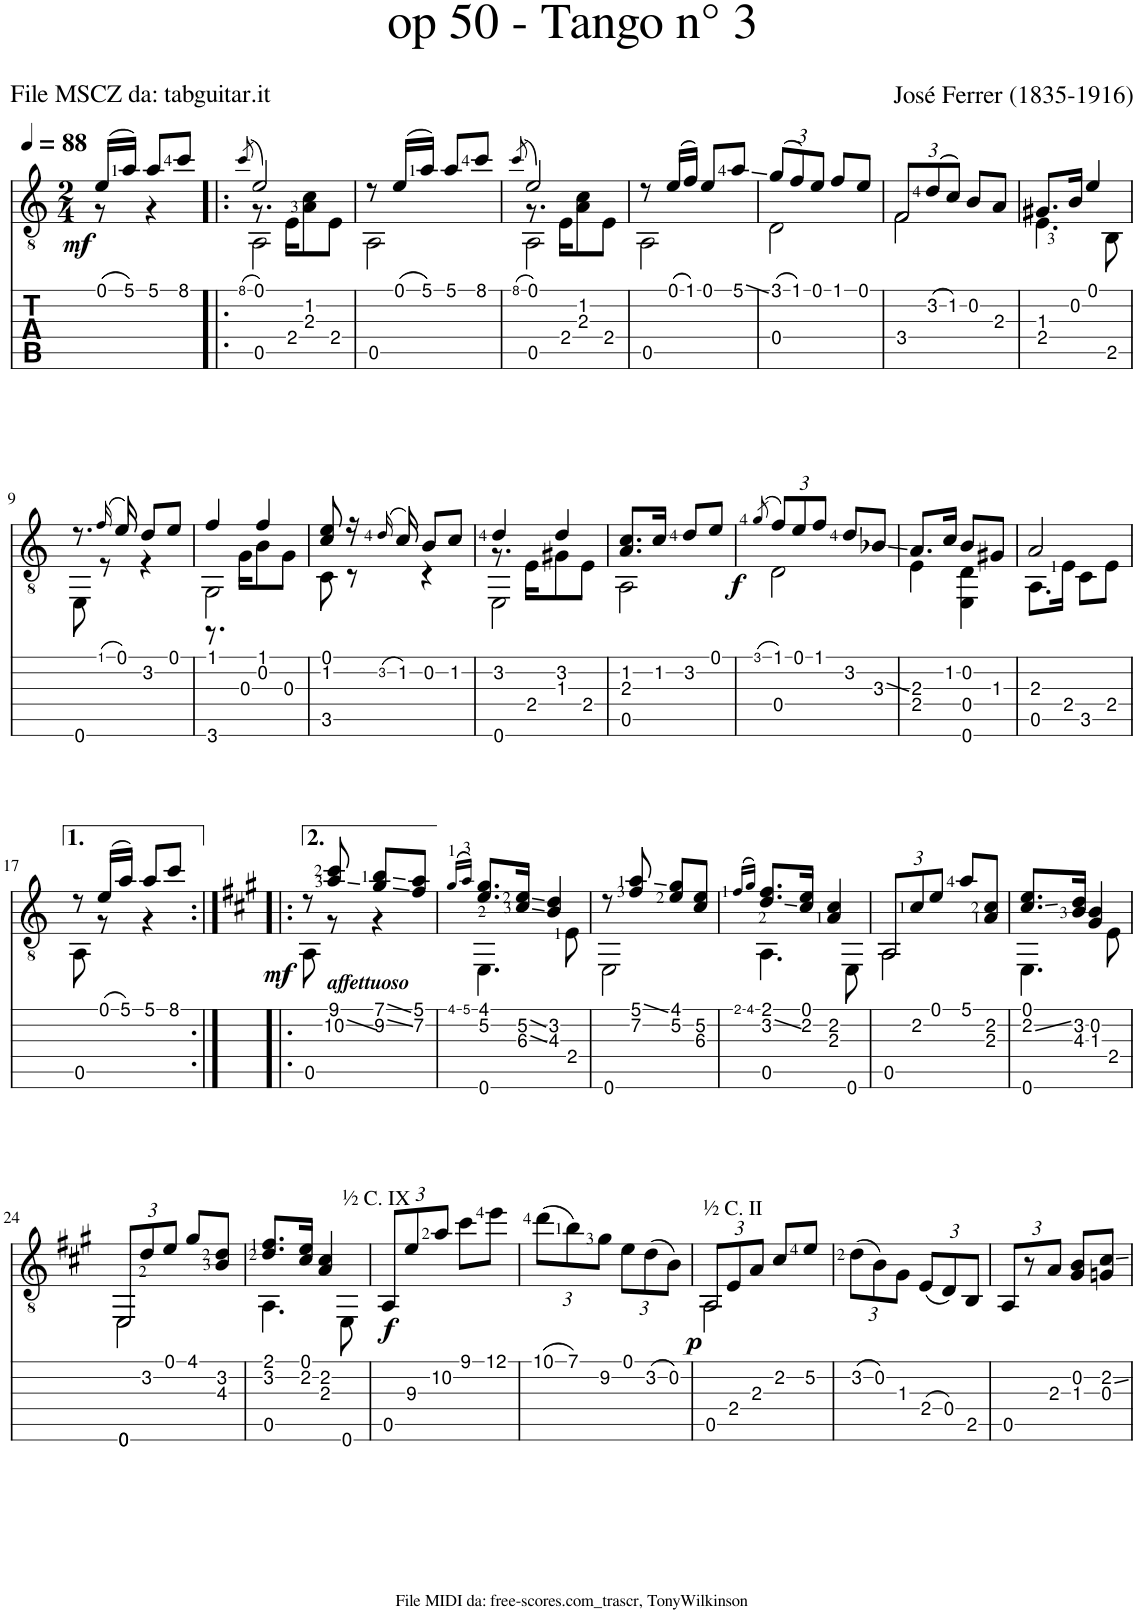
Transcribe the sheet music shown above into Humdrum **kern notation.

**kern	**kern	**dynam
*part1	*part1	*part1
*staff2	*staff1	*staff1/2
*I"Guitar	*	*
*I'Guit.	*	*
*stria6	*	*
*	*clefGv2	*
*k[]	*k[]	*
*M2/4	*M2/4	*
*MM88	*MM88	*
=1	=1	=1
*^	*^	*
!	!	!	!	!LO:DY:b
16eLL	8r	(16e/LL	8r	mf
16aJJ	.	16a/JJ)	.	.
8aL	4r	8a/L	4r	.
8ccJ	.	8cc/J	.	.
*v	*v	*	*	*
*	*v	*v	*
=2!|:	=2!|:	=2!|:
qcc	(8qcc/	.
*^	*^	*
*	*^	*	*^	*
2e	8.r	2AA	2e/)	8.r	2AA\	.
.	16E	.	.	16E\KL	.	.
.	8A\ 8c\L	.	.	8A\ 8c\	.	.
.	8EJ	.	.	8E\J	.	.
*	*v	*v	*	*	*	*
*	*	*	*v	*v	*
=3	=3	=3	=3	=3
8r	2AA	8r	2AA\	.
16eLL	.	(16e/LL	.	.
16aJJ	.	16a/JJ)	.	.
8aL	.	8a/L	.	.
8ccJ	.	8cc/J	.	.
*v	*v	*	*	*
*	*v	*v	*
=4	=4	=4
qcc	(8qcc/	.
*^	*^	*
*	*^	*	*^	*
2e	8.r	2AA	2e/)	8.r	2AA\	.
.	16E	.	.	16E\KL	.	.
.	8A\ 8c\L	.	.	8A\ 8c\	.	.
.	8EJ	.	.	8E\J	.	.
*	*v	*v	*	*	*	*
*	*	*	*v	*v	*
=5	=5	=5	=5	=5
8r	2AA	8r	2AA\	.
16eLL	.	(16e/LL	.	.
16fJJ	.	16f/JJ)	.	.
8eL	.	8e/L	.	.
8aJ	.	8a/J	.	.
=6	=6	=6	=6	=6
*Xbrackettup	*	*Xbrackettup	*	*
12gL	2D	(12g/L	2D\	.
12f	.	12f/)	.	.
12eJ	.	12e/J	.	.
8fL	.	8f/L	.	.
8eJ	.	8e/J	.	.
=7	=7	=7	=7	=7
!	!	!LO:N:head=open	!	!
12FL	2F	12F/L	2F\	.
12d	.	(12d/	.	.
12cJ	.	12c/J)	.	.
8BL	.	8B/L	.	.
8AJ	.	8A/J	.	.
=8	=8	=8	=8	=8
8.G#L	4.E	8.G#X/L	4.E\	.
16BJk	.	16B/Jk	.	.
4e	.	4e/	.	.
.	8BB	.	8BB\	.
!!LO:LB:g=z	!!
=9	=9	=9	=9	=9
8.r	8EE	8.r	8EE\	.
.	8r	.	8r	.
qf	.	(16qf/	.	.
16e	.	16e/)	.	.
8dL	4r	8d/L	4r	.
8eJ	.	8e/J	.	.
=10	=10	=10	=10	=10
*	*^	*	*^	*
4f	2GG	8.r	4f/	2GG\	8.r	.
.	.	16G	.	.	16G\KL	.
4f	.	8BL	4f/	.	8B\	.
.	.	8GJ	.	.	8G\J	.
*	*v	*v	*	*	*	*
*	*	*	*v	*v	*
=11	=11	=11	=11	=11
8c 8e	8C	8c/ 8e/	8C\	.
16r	8r	16r	8r	.
qd	.	(16qd/	.	.
16c	.	16c/)	.	.
8BL	4r	8B/L	4r	.
8cJ	.	8c/J	.	.
=12	=12	=12	=12	=12
*	*^	*	*^	*
4d	8.r	2EE	4d/	8.r	2EE\	.
.	16E	.	.	16E\KL	.	.
4d	8G#L	.	4d/	8G#X\	.	.
.	8EJ	.	.	8E\J	.	.
*	*v	*v	*	*	*	*
*	*	*	*v	*v	*
=13	=13	=13	=13	=13
8.A\ 8.c\L	2AA	8.A/ 8.c/L	2AA\	.
16cJk	.	16c/Jk	.	.
8dL	.	8d/L	.	.
8eJ	.	8e/J	.	.
=14	=14	=14	=14	=14
qg	.	(8qg/	.	.
!	!	!	!	!LO:DY:b
12fL	2D	12f/L)	2D\	f
12e	.	12e/	.	.
12fJ	.	12f/J	.	.
8dL	.	8d/L	.	.
8B-J	.	8B-X/J	.	.
=15	=15	=15	=15	=15
8.AL	4E	8.A/L	4E\	.
16cJk	.	16c/Jk	.	.
8BL	4EE 4D	8B/L	4EE\ 4D\	.
8G#J	.	8G#X/J	.	.
=16	=16	=16	=16	=16
2A	8.AAL	2A/	8.AA\L	.
.	16EJk	.	16E\Jk	.
.	8CL	.	8C\L	.
.	8EJ	.	8E\J	.
!!LO:LB:g=z	!!
=17	=17	=17	=17	=17
8r	8AA	8r	8AA\	.
16eLL	8r	(16e/LL	8r	.
16aJJ	.	16a/JJ)	.	.
8aL	4r	8a/L	4r	.
8ccJ	.	8cc/J	.	.
=18:|!|:	=18:|!|:	=18:|!|:	=18:|!|:	=18:|!|:
*k[f#c#g#]	*	*k[f#c#g#]	*	*
!	!	!	!	!LO:DY:b
8r	8AA	8r	8AA\	mf
!LO:TX:a:Bi:t=affettuoso	!	!	!	!
8a 8cc#	8r	8a/ 8cc#/	8r	.
8g#\ 8b\L	4r	8g#/ 8b/L	4r	.
8f#\ 8a\J	.	8f#/ 8a/J	.	.
=19	=19	=19	=19	=19
qg#	.	(16qg#/LL	.	.
qa	.	16qa/JJ)	.	.
8.e\ 8.g#\L	4.EE	8.e/ 8.g#/L	4.EE\	.
16c#\ 16e\Jk	.	16c#/ 16e/Jk	.	.
4B 4d	.	4B/ 4d/	.	.
.	8E	.	8E\	.
=20	=20	=20	=20	=20
8r	2EE	8r	2EE\	.
8f# 8a	.	8f#/ 8a/	.	.
8e\ 8g#\L	.	8e/ 8g#/L	.	.
8c#\ 8e\J	.	8c#/ 8e/J	.	.
=21	=21	=21	=21	=21
qf#	.	(16qf#/LL	.	.
qg#	.	16qg#/JJ)	.	.
8.d\ 8.f#\L	4.AA	8.d/ 8.f#/L	4.AA\	.
16c#\ 16e\Jk	.	16c#/ 16e/Jk	.	.
4A 4c#	.	4A/ 4c#/	.	.
.	8EE	.	8EE\	.
=22	=22	=22	=22	=22
!	!	!LO:N:head=open	!	!
12AAL	2AA	12AA/L	2AA\	.
12c#	.	12c#/	.	.
12eJ	.	12e/J	.	.
8aL	.	8a/L	.	.
8A\ 8c#\J	.	8A/ 8c#/J	.	.
=23	=23	=23	=23	=23
8.c#\ 8.e\L	4.EE	8.c#/ 8.e/L	4.EE\	.
16B\ 16d\Jk	.	16B/ 16d/Jk	.	.
4G# 4B	.	4G#/ 4B/	.	.
.	8E	.	8E\	.
!!LO:LB:g=z	!!
=24	=24	=24	=24	=24
!	!	!LO:N:head=open	!	!
12EEL	2EE	12EE/L	2EE\	.
12d	.	12d/	.	.
12eJ	.	12e/J	.	.
8g#L	.	8g#/L	.	.
8B\ 8d\J	.	8B/ 8d/J	.	.
=25	=25	=25	=25	=25
8.d\ 8.f#\L	4.AA	8.d/ 8.f#/L	4.AA\	.
16c#\ 16e\Jk	.	16c#/ 16e/Jk	.	.
4A 4c#	.	4A/ 4c#/	.	.
.	8EE	.	8EE\	.
=26	=26	=26	=26	=26
!	!	!LO:TX:a:t=½ C. IX	!	!
!	!	!	!	!LO:DY:b
*v	*v	*	*	*
*	*v	*v	*
12AAL	12AA/L	f
12e	12e/	.
12aJ	12a/J	.
8cc#L	8cc#\L	.
8eeJ	8ee\J	.
=27	=27	=27
12ddL	(12dd\L	.
12b	12b\)	.
12g#J	12g#\J	.
12eL	12e\L	.
12d	(12d\	.
!	!	!LO:DY:b
12BJ	12B\J)	p
=28	=28	=28
*^	*	*
!	!	!LO:TX:a:t=½ C. II	!
!	!	!LO:N:head=open	!
*	*	*^	*
12AAL	2AA	12AA/L	2AA\	.
12E	.	12E/	.	.
12AJ	.	12A/J	.	.
8c#L	.	8c#/L	.	.
8eJ	.	8e/J	.	.
*v	*v	*	*	*
*	*v	*v	*
=29	=29	=29
12dL	(12d\L	.
12B	12B\)	.
12G#J	12G#\J	.
12EL	(12E/L	.
12D	12D/)	.
12BBJ	12BB/J	.
=30	=30	=30
12AA	12AA/L	.
12r	12r	.
12A	12A/J	.
8G#\ 8B\L	8G#/ 8B/L	.
8G\ 8c#\J	8Gn/ 8c#/J	.
=	=	=
*-	*-	*-
